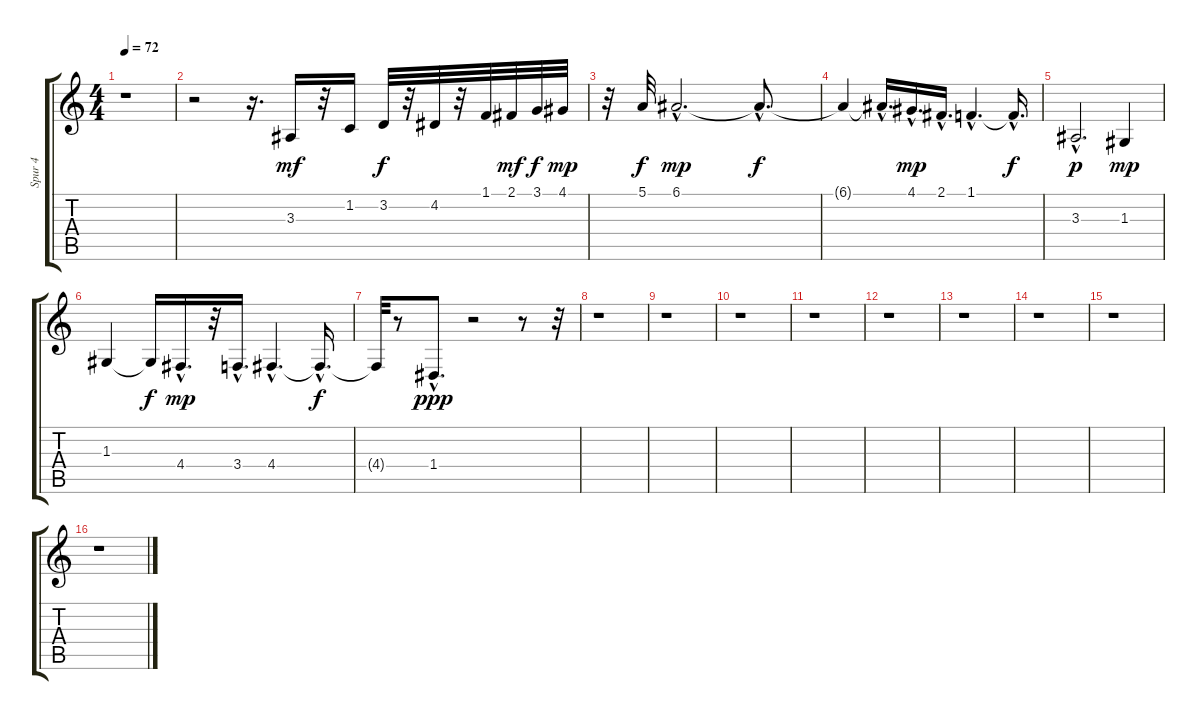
\track ("Spur 4" "Spur 4") {instrument tangoaccordion}
\staff {score tabs}
\tuning (E4 B3 G3 D3 A2 E2) {hide}
\ts (4 4)
\tempo 72
\clef g2
\ks c
r.1{dy f} |
r.2 r.16{d} 3.3.16{dy mf} r.32 1.2.16 3.2.32{dy f} r.32 4.2.32 r.32 1.1.32 2.1.32{dy mf} 3.1.32{dy f} 4.1.32{dy mp} |
r.32 5.1.32{dy f} 6.1{hac}.2{d dy mp volume 11} 6.1{hac t}.8{d dy f} |
6.1{t}.4 6.1{hac t}.16{d} 4.1{hac}.16{d dy mp} 2.1{hac}.16{d} 1.1{hac}.4{d} 1.1{hac t}.16{d dy f} |
3.3{hac}.2{d dy p} 1.3.4{dy mp} |
1.3.4 1.3{t}.16{dy f} 4.4{hac}.16{d dy mp} r.32 3.4{hac}.16{d} 4.4{hac}.4{d} 4.4{hac t}.16{d dy f} |
4.4{t}.32 r.8 1.4{hac}.8{d dy ppp} r.2 r.8 r.32 |
r.1 |
r.1 |
r.1 |
r.1 |
r.1 |
r.1 |
r.1 |
r.1 |
r.1
